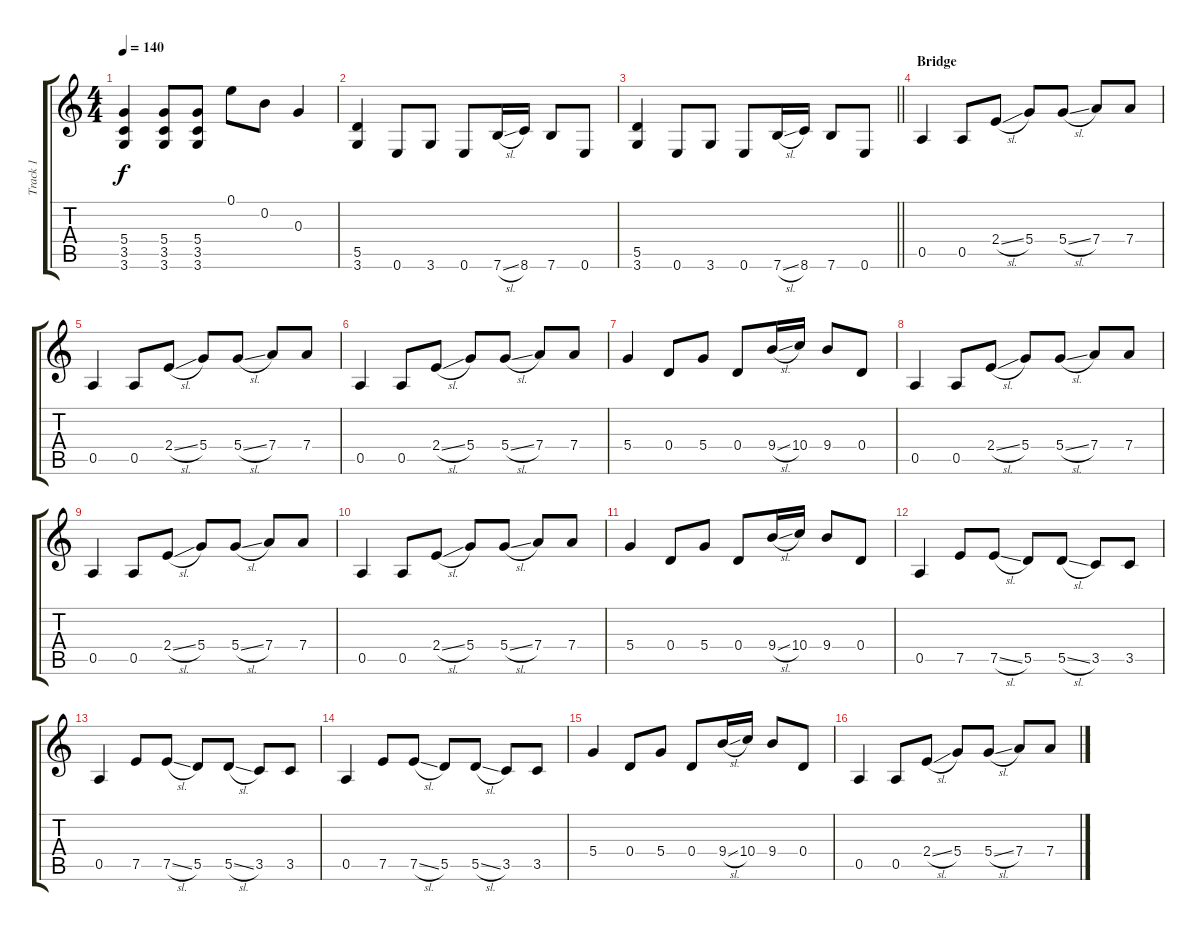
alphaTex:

\track ("Track 1" "Track 1") {instrument distortionguitar}
\staff {score tabs}
\tuning (E4 B3 G3 D3 A2 E2) {hide}
\ts (4 4)
\tempo 140
\clef g2
\ks c
(5.4 3.5 3.6).4{dy f} (5.4 3.5 3.6).8 (5.4 3.5 3.6).8 0.1.8 0.2.8 0.3.4 |
(5.5 3.6).4 0.6.8 3.6.8 0.6.8 7.6{sl}.16 8.6.16 7.6.8 0.6.8 |
\barLineRight lightlight
(5.5 3.6).4 0.6.8 3.6.8 0.6.8 7.6{sl}.16 8.6.16 7.6.8 0.6.8 |
\section ("" "Bridge")
0.5.4 0.5.8 2.4{sl}.8 5.4.8 5.4{sl}.8 7.4.8 7.4.8 |
0.5.4 0.5.8 2.4{sl}.8 5.4.8 5.4{sl}.8 7.4.8 7.4.8 |
0.5.4 0.5.8 2.4{sl}.8 5.4.8 5.4{sl}.8 7.4.8 7.4.8 |
5.4.4 0.4.8 5.4.8 0.4.8 9.4{sl}.16 10.4.16 9.4.8 0.4.8 |
0.5.4 0.5.8 2.4{sl}.8 5.4.8 5.4{sl}.8 7.4.8 7.4.8 |
0.5.4 0.5.8 2.4{sl}.8 5.4.8 5.4{sl}.8 7.4.8 7.4.8 |
0.5.4 0.5.8 2.4{sl}.8 5.4.8 5.4{sl}.8 7.4.8 7.4.8 |
5.4.4 0.4.8 5.4.8 0.4.8 9.4{sl}.16 10.4.16 9.4.8 0.4.8 |
0.5.4 7.5.8 7.5{sl}.8 5.5.8 5.5{sl}.8 3.5.8 3.5.8 |
0.5.4 7.5.8 7.5{sl}.8 5.5.8 5.5{sl}.8 3.5.8 3.5.8 |
0.5.4 7.5.8 7.5{sl}.8 5.5.8 5.5{sl}.8 3.5.8 3.5.8 |
5.4.4 0.4.8 5.4.8 0.4.8 9.4{sl}.16 10.4.16 9.4.8 0.4.8 |
0.5.4 0.5.8 2.4{sl}.8 5.4.8 5.4{sl}.8 7.4.8 7.4.8
